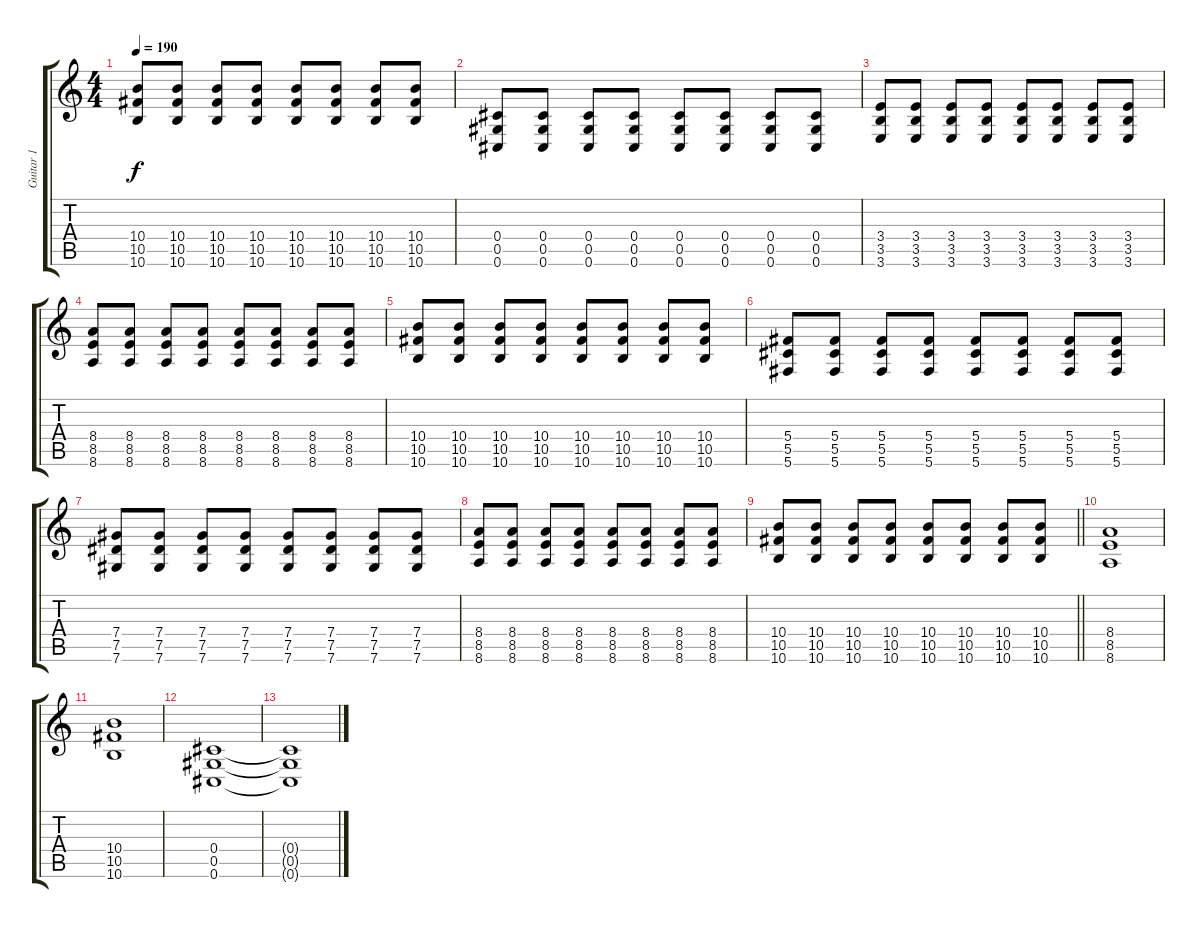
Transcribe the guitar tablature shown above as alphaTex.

\track ("Guitar 1" "Guitar 1") {instrument distortionguitar}
\staff {score tabs}
\tuning (Eb4 Bb3 Gb3 Db3 Ab2 Db2) {hide}
\ts (4 4)
\tempo 190
\clef g2
\ks c
(10.4 10.5 10.6).8{dy f} (10.4 10.5 10.6).8 (10.4 10.5 10.6).8 (10.4 10.5 10.6).8 (10.4 10.5 10.6).8 (10.4 10.5 10.6).8 (10.4 10.5 10.6).8 (10.4 10.5 10.6).8 |
(0.4 0.5 0.6).8 (0.4 0.5 0.6).8 (0.4 0.5 0.6).8 (0.4 0.5 0.6).8 (0.4 0.5 0.6).8 (0.4 0.5 0.6).8 (0.4 0.5 0.6).8 (0.4 0.5 0.6).8 |
(3.4 3.5 3.6).8 (3.4 3.5 3.6).8 (3.4 3.5 3.6).8 (3.4 3.5 3.6).8 (3.4 3.5 3.6).8 (3.4 3.5 3.6).8 (3.4 3.5 3.6).8 (3.4 3.5 3.6).8 |
(8.4 8.5 8.6).8 (8.4 8.5 8.6).8 (8.4 8.5 8.6).8 (8.4 8.5 8.6).8 (8.4 8.5 8.6).8 (8.4 8.5 8.6).8 (8.4 8.5 8.6).8 (8.4 8.5 8.6).8 |
(10.4 10.5 10.6).8 (10.4 10.5 10.6).8 (10.4 10.5 10.6).8 (10.4 10.5 10.6).8 (10.4 10.5 10.6).8 (10.4 10.5 10.6).8 (10.4 10.5 10.6).8 (10.4 10.5 10.6).8 |
(5.4 5.5 5.6).8 (5.4 5.5 5.6).8 (5.4 5.5 5.6).8 (5.4 5.5 5.6).8 (5.4 5.5 5.6).8 (5.4 5.5 5.6).8 (5.4 5.5 5.6).8 (5.4 5.5 5.6).8 |
(7.4 7.5 7.6).8 (7.4 7.5 7.6).8 (7.4 7.5 7.6).8 (7.4 7.5 7.6).8 (7.4 7.5 7.6).8 (7.4 7.5 7.6).8 (7.4 7.5 7.6).8 (7.4 7.5 7.6).8 |
(8.4 8.5 8.6).8 (8.4 8.5 8.6).8 (8.4 8.5 8.6).8 (8.4 8.5 8.6).8 (8.4 8.5 8.6).8 (8.4 8.5 8.6).8 (8.4 8.5 8.6).8 (8.4 8.5 8.6).8 |
\barLineRight lightlight
(10.4 10.5 10.6).8 (10.4 10.5 10.6).8 (10.4 10.5 10.6).8 (10.4 10.5 10.6).8 (10.4 10.5 10.6).8 (10.4 10.5 10.6).8 (10.4 10.5 10.6).8 (10.4 10.5 10.6).8 |
(8.4 8.5 8.6).1 |
(10.4 10.5 10.6).1 |
(0.4 0.5 0.6).1 |
(0.4{t} 0.5{t} 0.6{t}).1
